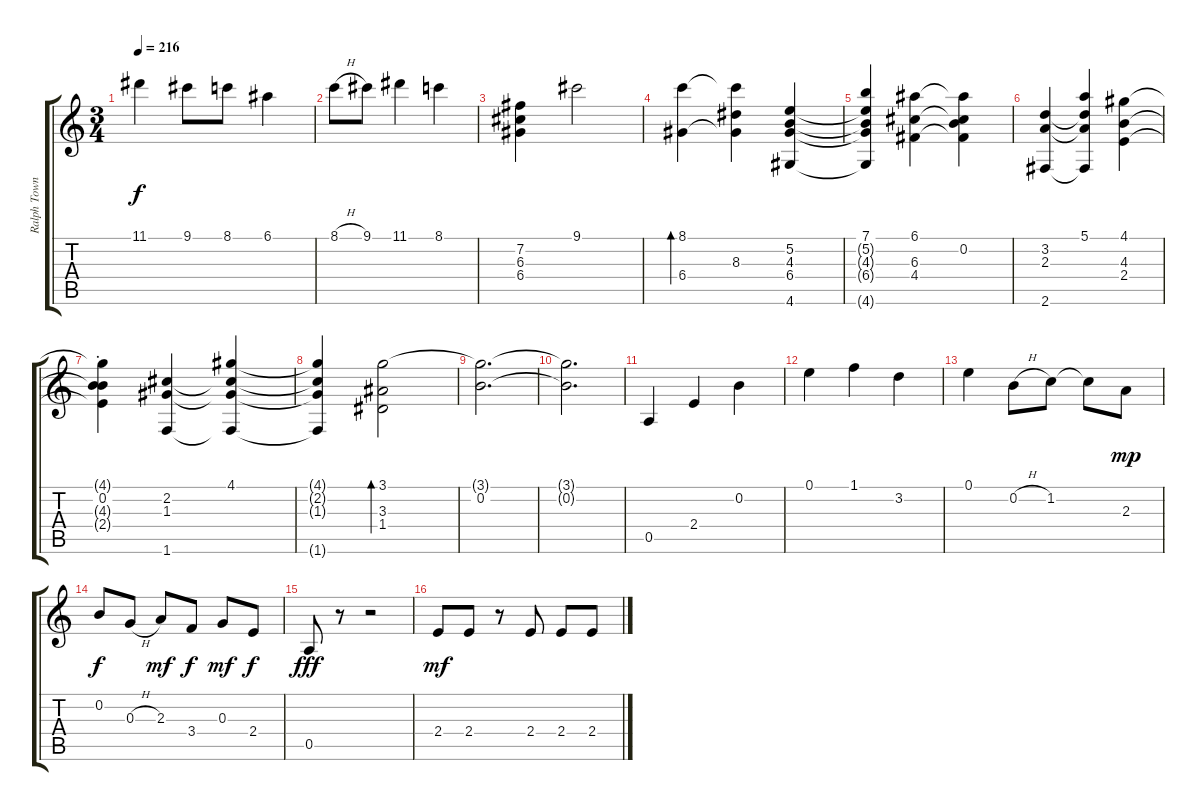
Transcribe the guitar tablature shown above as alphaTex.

\track ("Ralph Towner" "Ralph Town") {instrument acousticguitarnylon}
\staff {score tabs}
\tuning (E4 B3 G3 D3 A2 E2) {hide}
\ts (3 4)
\tempo 216
\clef g2
\ks c
11.1{t}.4{dy f} 9.1.8 8.1.8 6.1.4 |
8.1{h}.8 9.1.8 11.1.4 8.1.4 |
(7.2 6.3 6.4).4 9.1.2 |
(8.1 6.4).4{bd 480} (8.1{t} 8.3 6.4{t}).4 (5.2 4.3 6.4 4.6).4 |
(7.1 5.2{t} 4.3{t} 6.4{t} 4.6{t}).4 (6.1 6.3 4.4).4 (6.1{t} 0.2 6.3{t} 4.4{t}).4 |
(3.2 2.3 2.6).4 (5.1 3.2{t} 2.3{t} 2.6{t}).4 (4.1 4.3 2.4).4 |
(4.1{t} 0.2{st} 4.3{t} 2.4{t}).4 (2.2 1.3 1.6).4 (4.1 2.2{t} 1.3{t} 1.6{t}).4 |
(4.1{t} 2.2{t} 1.3{t} 1.6{t}).4 (3.1 3.3 1.4).2{bd 480} |
(3.1{t} 0.2).2{d} |
(3.1{t} 0.2{t}).2{d} |
0.5.4 2.4.4 0.2.4 |
0.1.4 1.1.4 3.2.4 |
0.1.4 0.2{h}.8 1.2.8 1.2{t}.8 2.3.8{dy mp} |
0.2.8{dy f} 0.3{h}.8 2.3.8{dy mf} 3.4.8{dy f} 0.3.8{dy mf} 2.4.8{dy f} |
0.5.8{dy fff} r.8 r.2 |
2.4.8{dy mf} 2.4.8 r.8 2.4.8 2.4.8 2.4.8
